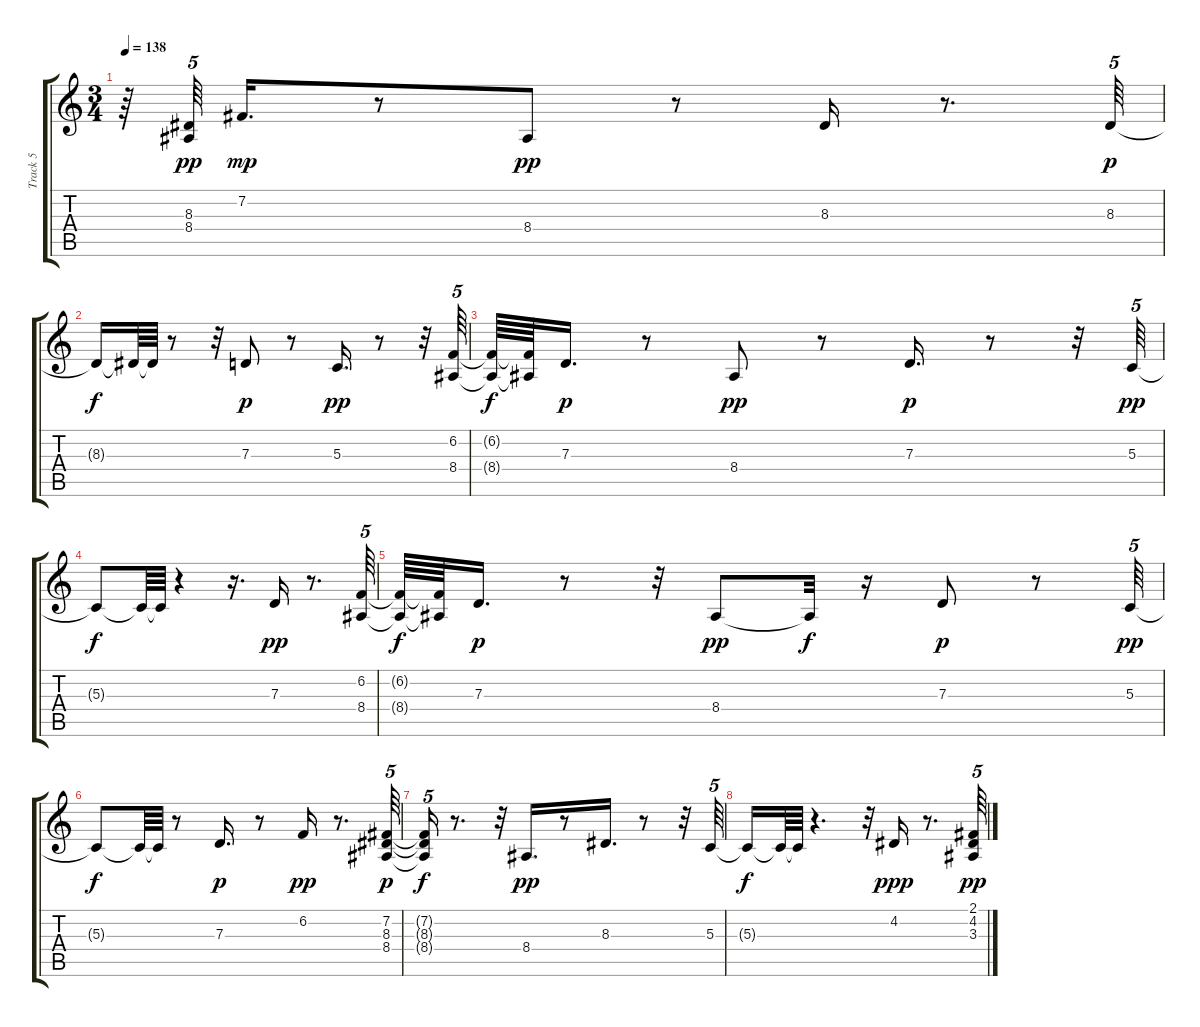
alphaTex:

\track ("Track 5" "Track 5") {instrument electricpiano2}
\staff {score tabs}
\tuning (E4 B3 G3 D3 A2 E2) {hide}
\ts (3 4)
\tempo 138
\clef g2
\ks c
r.64{dy p} (8.3 8.4).64{tu (5 4) dy pp} 7.2.16{d dy mp} r.8 8.4.8{dy pp} r.8 8.3.16 r.8{d} 8.3.64{tu (5 4) dy p} |
8.3{t}.16{dy f} 8.3{t}.64 8.3{t}.64 r.8 r.32 7.3.8{dy p} r.8 5.3.16{d dy pp} r.8 r.32 (6.2 8.4).64{tu (5 4)} |
(6.2{t} 8.4{t}).64{dy f} (6.2{t} 8.4{t}).64 7.3.16{d dy p} r.8 8.4.8{dy pp} r.8 7.3.16{d dy p} r.8 r.32 5.3.64{tu (5 4) dy pp} |
5.3{t}.8{dy f} 5.3{t}.64 5.3{t}.64 r.4 r.16{d} 7.3.16{dy pp} r.8{d} (6.2 8.4).64{tu (5 4)} |
(6.2{t} 8.4{t}).64{dy f} (6.2{t} 8.4{t}).64 7.3.16{d dy p} r.8 r.32 8.4.8{dy pp} 8.4{t}.32{dy f} r.16 7.3.8{dy p} r.8 5.3.64{tu (5 4) dy pp} |
5.3{t}.8{dy f} 5.3{t}.64 5.3{t}.64 r.8 7.3.16{d dy p} r.8 6.2.16{dy pp} r.8{d} (7.2 8.3 8.4).64{tu (5 4) dy p} |
(7.2{t} 8.3{t} 8.4{t}).16{tu (5 4) dy f} r.8{d} r.32 8.4.16{d dy pp} r.8 8.3.16{d} r.8 r.32 5.3.64{tu (5 4)} |
5.3{t}.16{dy f} 5.3{t}.64 5.3{t}.64 r.4{d} r.32 4.2.16{dy ppp} r.8{d} (2.1 4.2 3.3).64{tu (5 4) dy pp}
